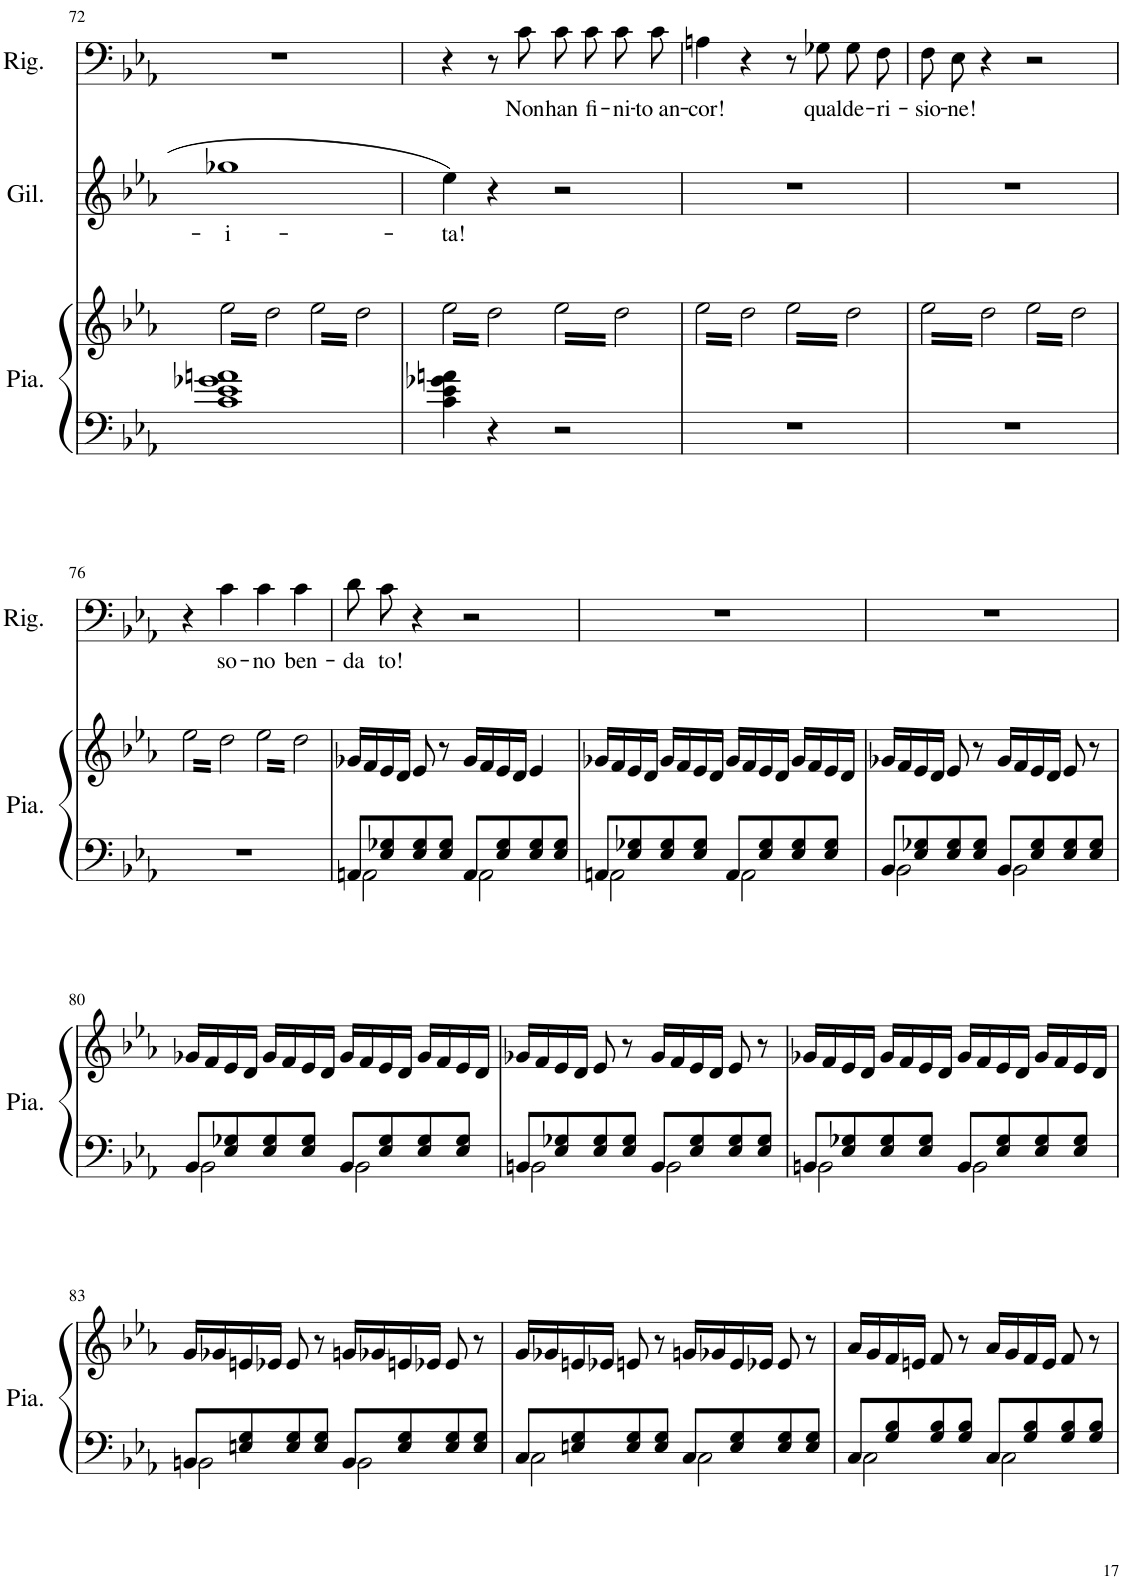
**kern	**kern	**kern	**text	**kern	**text
*part3	*part3	*part2	*part2	*part1	*part1
*staff4	*staff3	*staff2	*staff2	*staff1	*staff1
*I"Piano	*	*I"Gilda	*	*I"Rigoletto	*
*I'Pia.	*	*I'Gil.	*	*I'Rig.	*
!!LO:PB:g=z
*clefF4	*clefG2	*clefG2	*	*clefF4	*
*k[b-e-a-]	*k[b-e-a-]	*k[b-e-a-]	*	*k[b-e-a-]	*
*M4/4	*M4/4	*M4/4	*	*M4/4	*
=72	=72	=72	=72	=72	=72
!	!	!	!LO:LY:b	!	!
*	*tremolo	*	*	*	*
1c 1e- 1g-X 1an	32ee-\LLL	1gg-X	-i-	1r	.
.	32dd\	.	.	.	.
.	32ee-\	.	.	.	.
.	32dd\	.	.	.	.
.	32ee-\	.	.	.	.
.	32dd\	.	.	.	.
.	32ee-\	.	.	.	.
.	32dd\	.	.	.	.
.	32ee-\	.	.	.	.
.	32dd\	.	.	.	.
.	32ee-\	.	.	.	.
.	32dd\	.	.	.	.
.	32ee-\	.	.	.	.
.	32dd\	.	.	.	.
.	32ee-\	.	.	.	.
.	32dd\JJJ	.	.	.	.
.	32ee-\LLL	.	.	.	.
.	32dd\	.	.	.	.
.	32ee-\	.	.	.	.
.	32dd\	.	.	.	.
.	32ee-\	.	.	.	.
.	32dd\	.	.	.	.
.	32ee-\	.	.	.	.
.	32dd\	.	.	.	.
.	32ee-\	.	.	.	.
.	32dd\	.	.	.	.
.	32ee-\	.	.	.	.
.	32dd\	.	.	.	.
.	32ee-\	.	.	.	.
.	32dd\	.	.	.	.
.	32ee-\	.	.	.	.
.	32dd\JJJ	.	.	.	.
=73	=73	=73	=73	=73	=73
!	!	!	!LO:LY:b	!	!
4c\ 4e-\ 4g-X\ 4an\	32ee-\LLL	4ee-\	-ta!	4r	.
.	32dd\	.	.	.	.
.	32ee-\	.	.	.	.
.	32dd\	.	.	.	.
.	32ee-\	.	.	.	.
.	32dd\	.	.	.	.
.	32ee-\	.	.	.	.
.	32dd\	.	.	.	.
4r	32ee-\	4r	.	8r	.
.	32dd\	.	.	.	.
.	32ee-\	.	.	.	.
.	32dd\	.	.	.	.
!	!	!	!	!	!LO:LY:b
.	32ee-\	.	.	8c\	Non
.	32dd\	.	.	.	.
.	32ee-\	.	.	.	.
.	32dd\JJJ	.	.	.	.
!	!	!	!	!	!LO:LY:b
2r	32ee-\LLL	2r	.	8c\L	han
.	32dd\	.	.	.	.
.	32ee-\	.	.	.	.
.	32dd\	.	.	.	.
!	!	!	!	!	!LO:LY:b
.	32ee-\	.	.	8c\J	fi-
.	32dd\	.	.	.	.
.	32ee-\	.	.	.	.
.	32dd\	.	.	.	.
!	!	!	!	!	!LO:LY:b
.	32ee-\	.	.	8c\L	-ni-
.	32dd\	.	.	.	.
.	32ee-\	.	.	.	.
.	32dd\	.	.	.	.
!	!	!	!	!	!LO:LY:b
.	32ee-\	.	.	8c\J	-to an-
.	32dd\	.	.	.	.
.	32ee-\	.	.	.	.
.	32dd\JJJ	.	.	.	.
=74	=74	=74	=74	=74	=74
!	!	!	!	!	!LO:LY:b
1r	32ee-\LLL	1r	.	4An\	-cor!
.	32dd\	.	.	.	.
.	32ee-\	.	.	.	.
.	32dd\	.	.	.	.
.	32ee-\	.	.	.	.
.	32dd\	.	.	.	.
.	32ee-\	.	.	.	.
.	32dd\	.	.	.	.
.	32ee-\	.	.	4r	.
.	32dd\	.	.	.	.
.	32ee-\	.	.	.	.
.	32dd\	.	.	.	.
.	32ee-\	.	.	.	.
.	32dd\	.	.	.	.
.	32ee-\	.	.	.	.
.	32dd\JJJ	.	.	.	.
.	32ee-\LLL	.	.	8r	.
.	32dd\	.	.	.	.
.	32ee-\	.	.	.	.
.	32dd\	.	.	.	.
!	!	!	!	!	!LO:LY:b
.	32ee-\	.	.	8G-X\	qual
.	32dd\	.	.	.	.
.	32ee-\	.	.	.	.
.	32dd\	.	.	.	.
!	!	!	!	!	!LO:LY:b
.	32ee-\	.	.	8G-\L	de-
.	32dd\	.	.	.	.
.	32ee-\	.	.	.	.
.	32dd\	.	.	.	.
!	!	!	!	!	!LO:LY:b
.	32ee-\	.	.	8F\J	-ri-
.	32dd\	.	.	.	.
.	32ee-\	.	.	.	.
.	32dd\JJJ	.	.	.	.
=75	=75	=75	=75	=75	=75
!	!	!	!	!	!LO:LY:b
1r	32ee-\LLL	1r	.	8F\L	-sio-
.	32dd\	.	.	.	.
.	32ee-\	.	.	.	.
.	32dd\	.	.	.	.
!	!	!	!	!	!LO:LY:b
.	32ee-\	.	.	8E-\J	-ne!
.	32dd\	.	.	.	.
.	32ee-\	.	.	.	.
.	32dd\	.	.	.	.
.	32ee-\	.	.	4r	.
.	32dd\	.	.	.	.
.	32ee-\	.	.	.	.
.	32dd\	.	.	.	.
.	32ee-\	.	.	.	.
.	32dd\	.	.	.	.
.	32ee-\	.	.	.	.
.	32dd\JJJ	.	.	.	.
.	32ee-\LLL	.	.	2r	.
.	32dd\	.	.	.	.
.	32ee-\	.	.	.	.
.	32dd\	.	.	.	.
.	32ee-\	.	.	.	.
.	32dd\	.	.	.	.
.	32ee-\	.	.	.	.
.	32dd\	.	.	.	.
.	32ee-\	.	.	.	.
.	32dd\	.	.	.	.
.	32ee-\	.	.	.	.
.	32dd\	.	.	.	.
.	32ee-\	.	.	.	.
.	32dd\	.	.	.	.
.	32ee-\	.	.	.	.
.	32dd\JJJ	.	.	.	.
!!LO:LB:g=z
=76	=76	=76	=76	=76	=76
1r	32ee-\LLL	1r	.	4r	.
.	32dd\	.	.	.	.
.	32ee-\	.	.	.	.
.	32dd\	.	.	.	.
.	32ee-\	.	.	.	.
.	32dd\	.	.	.	.
.	32ee-\	.	.	.	.
.	32dd\	.	.	.	.
!	!	!	!	!	!LO:LY:b
.	32ee-\	.	.	4c\	so-
.	32dd\	.	.	.	.
.	32ee-\	.	.	.	.
.	32dd\	.	.	.	.
.	32ee-\	.	.	.	.
.	32dd\	.	.	.	.
.	32ee-\	.	.	.	.
.	32dd\JJJ	.	.	.	.
!	!	!	!	!	!LO:LY:b
.	32ee-\LLL	.	.	4c\	-no
.	32dd\	.	.	.	.
.	32ee-\	.	.	.	.
.	32dd\	.	.	.	.
.	32ee-\	.	.	.	.
.	32dd\	.	.	.	.
.	32ee-\	.	.	.	.
.	32dd\	.	.	.	.
!	!	!	!	!	!LO:LY:b
.	32ee-\	.	.	4c\	ben-
.	32dd\	.	.	.	.
.	32ee-\	.	.	.	.
.	32dd\	.	.	.	.
.	32ee-\	.	.	.	.
.	32dd\	.	.	.	.
.	32ee-\	.	.	.	.
.	32dd\JJJ	.	.	.	.
*	*Xtremolo	*	*	*	*
=77	=77	=77	=77	=77	=77
*^	*	*	*	*	*
!	!	!	!	!	!	!LO:LY:b
8AAn/L	2AA\	16g-X/LL	1r	.	8d\L	-da
.	.	.	.	.	.	.
.	.	16f/	.	.	.	.
.	.	.	.	.	.	.
!	!	!	!	!	!	!LO:LY:b
8E-/ 8G-X/	.	16e-/	.	.	8c\J	to!
.	.	.	.	.	.	.
.	.	16d/JJ	.	.	.	.
.	.	.	.	.	.	.
8E-/ 8G-/	.	8e-/	.	.	4r	.
8E-/ 8G-/J	.	8r	.	.	.	.
8AA/L	2AA\	16g-/LL	.	.	2r	.
.	.	16f/	.	.	.	.
8E-/ 8G-/	.	16e-/	.	.	.	.
.	.	16d/JJ	.	.	.	.
8E-/ 8G-/	.	4e-/	.	.	.	.
8E-/ 8G-/J	.	.	.	.	.	.
=78	=78	=78	=78	=78	=78	=78
8AAn/L	2AA\	16g-X/LL	1r	.	1r	.
.	.	16f/	.	.	.	.
8E-/ 8G-X/	.	16e-/	.	.	.	.
.	.	16d/JJ	.	.	.	.
8E-/ 8G-/	.	16g-/LL	.	.	.	.
.	.	16f/	.	.	.	.
8E-/ 8G-/J	.	16e-/	.	.	.	.
.	.	16d/JJ	.	.	.	.
8AA/L	2AA\	16g-/LL	.	.	.	.
.	.	16f/	.	.	.	.
8E-/ 8G-/	.	16e-/	.	.	.	.
.	.	16d/JJ	.	.	.	.
8E-/ 8G-/	.	16g-/LL	.	.	.	.
.	.	16f/	.	.	.	.
8E-/ 8G-/J	.	16e-/	.	.	.	.
.	.	16d/JJ	.	.	.	.
=79	=79	=79	=79	=79	=79	=79
8BB-/L	2BB-\	16g-X/LL	1r	.	1r	.
.	.	16f/	.	.	.	.
8E-/ 8G-X/	.	16e-/	.	.	.	.
.	.	16d/JJ	.	.	.	.
8E-/ 8G-/	.	8e-/	.	.	.	.
8E-/ 8G-/J	.	8r	.	.	.	.
8BB-/L	2BB-\	16g-/LL	.	.	.	.
.	.	16f/	.	.	.	.
8E-/ 8G-/	.	16e-/	.	.	.	.
.	.	16d/JJ	.	.	.	.
8E-/ 8G-/	.	8e-/	.	.	.	.
8E-/ 8G-/J	.	8r	.	.	.	.
!!LO:LB:g=z
=80	=80	=80	=80	=80	=80	=80
8BB-/L	2BB-\	16g-X/LL	1r	.	1r	.
.	.	16f/	.	.	.	.
8E-/ 8G-X/	.	16e-/	.	.	.	.
.	.	16d/JJ	.	.	.	.
8E-/ 8G-/	.	16g-/LL	.	.	.	.
.	.	16f/	.	.	.	.
8E-/ 8G-/J	.	16e-/	.	.	.	.
.	.	16d/JJ	.	.	.	.
8BB-/L	2BB-\	16g-/LL	.	.	.	.
.	.	16f/	.	.	.	.
8E-/ 8G-/	.	16e-/	.	.	.	.
.	.	16d/JJ	.	.	.	.
8E-/ 8G-/	.	16g-/LL	.	.	.	.
.	.	16f/	.	.	.	.
8E-/ 8G-/J	.	16e-/	.	.	.	.
.	.	16d/JJ	.	.	.	.
=81	=81	=81	=81	=81	=81	=81
8BBn/L	2BB\	16g-X/LL	1r	.	1r	.
.	.	16f/	.	.	.	.
8E-/ 8G-X/	.	16e-/	.	.	.	.
.	.	16d/JJ	.	.	.	.
8E-/ 8G-/	.	8e-/	.	.	.	.
8E-/ 8G-/J	.	8r	.	.	.	.
8BB/L	2BB\	16g-/LL	.	.	.	.
.	.	16f/	.	.	.	.
8E-/ 8G-/	.	16e-/	.	.	.	.
.	.	16d/JJ	.	.	.	.
8E-/ 8G-/	.	8e-/	.	.	.	.
8E-/ 8G-/J	.	8r	.	.	.	.
=82	=82	=82	=82	=82	=82	=82
8BBn/L	2BB\	16g-X/LL	1r	.	1r	.
.	.	16f/	.	.	.	.
8E-/ 8G-X/	.	16e-/	.	.	.	.
.	.	16d/JJ	.	.	.	.
8E-/ 8G-/	.	16g-/LL	.	.	.	.
.	.	16f/	.	.	.	.
8E-/ 8G-/J	.	16e-/	.	.	.	.
.	.	16d/JJ	.	.	.	.
8BB/L	2BB\	16g-/LL	.	.	.	.
.	.	16f/	.	.	.	.
8E-/ 8G-/	.	16e-/	.	.	.	.
.	.	16d/JJ	.	.	.	.
8E-/ 8G-/	.	16g-/LL	.	.	.	.
.	.	16f/	.	.	.	.
8E-/ 8G-/J	.	16e-/	.	.	.	.
.	.	16d/JJ	.	.	.	.
!!LO:LB:g=z
=83	=83	=83	=83	=83	=83	=83
8BBn/L	2BB\	16g/LL	1r	.	1r	.
.	.	16g-X/	.	.	.	.
8En/ 8G/	.	16en/	.	.	.	.
.	.	16e-X/JJ	.	.	.	.
8E/ 8G/	.	8e-/	.	.	.	.
8E/ 8G/J	.	8r	.	.	.	.
8BB/L	2BB\	16gn/LL	.	.	.	.
.	.	16g-X/	.	.	.	.
8E/ 8G/	.	16en/	.	.	.	.
.	.	16e-X/JJ	.	.	.	.
8E/ 8G/	.	8e-/	.	.	.	.
8E/ 8G/J	.	8r	.	.	.	.
=84	=84	=84	=84	=84	=84	=84
8C/L	2C\	16g/LL	1r	.	1r	.
.	.	16g-X/	.	.	.	.
8En/ 8G/	.	16en/	.	.	.	.
.	.	16e-X/JJ	.	.	.	.
8E/ 8G/	.	8en/	.	.	.	.
8E/ 8G/J	.	8r	.	.	.	.
8C/L	2C\	16gn/LL	.	.	.	.
.	.	16g-X/	.	.	.	.
8E/ 8G/	.	16e/	.	.	.	.
.	.	16e-X/JJ	.	.	.	.
8E/ 8G/	.	8e-/	.	.	.	.
8E/ 8G/J	.	8r	.	.	.	.
=85	=85	=85	=85	=85	=85	=85
8C/L	2C\	16a-/LL	1r	.	1r	.
.	.	16g/	.	.	.	.
8G/ 8B-/	.	16f/	.	.	.	.
.	.	16en/JJ	.	.	.	.
8G/ 8B-/	.	8f/	.	.	.	.
8G/ 8B-/J	.	8r	.	.	.	.
8C/L	2C\	16a-/LL	.	.	.	.
.	.	16g/	.	.	.	.
8G/ 8B-/	.	16f/	.	.	.	.
.	.	16e/JJ	.	.	.	.
8G/ 8B-/	.	8f/	.	.	.	.
8G/ 8B-/J	.	8r	.	.	.	.
*v	*v	*	*	*	*	*
=	=	=	=	=	=
*-	*-	*-	*-	*-	*-
